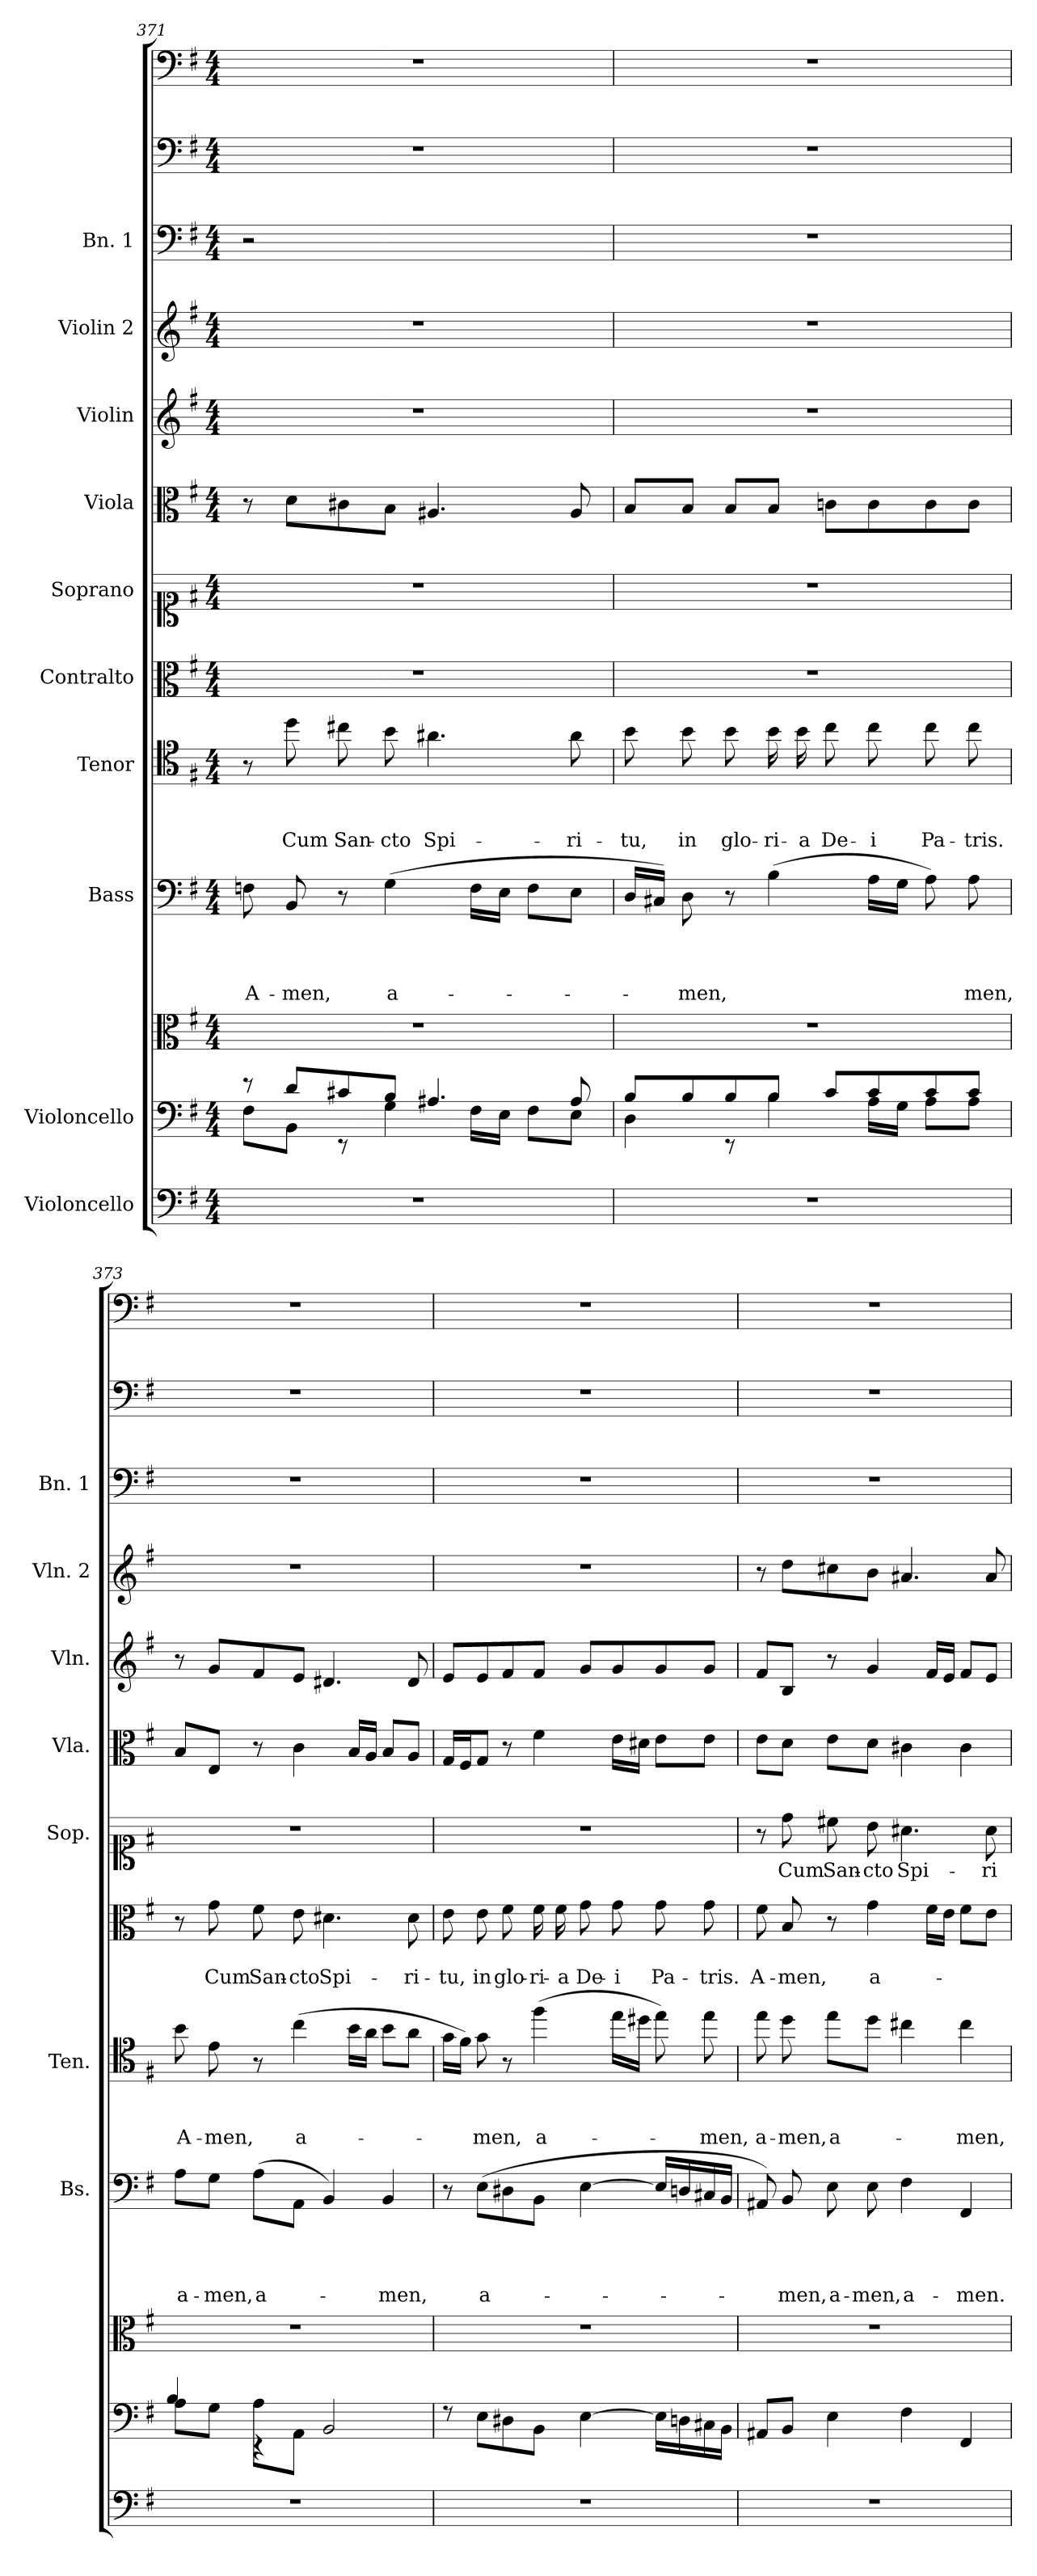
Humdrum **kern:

**kern	**kern	**kern	**kern	**text	**text	**text	**text	**kern	**text	**text	**text	**kern	**text	**text	**kern	**text	**kern	**kern	**kern	**kern	**kern	**kern
*part13	*part12	*part11	*part10	*part10	*part10	*part10	*part10	*part9	*part9	*part9	*part9	*part8	*part8	*part8	*part7	*part7	*part6	*part5	*part4	*part3	*part2	*part1
*staff13	*staff12	*staff11	*staff10	*staff10	*staff10	*staff10	*staff10	*staff9	*staff9	*staff9	*staff9	*staff8	*staff8	*staff8	*staff7	*staff7	*staff6	*staff5	*staff4	*staff3	*staff2	*staff1
*I"Violoncello	*I"Violoncello	*	*I"Bass	*	*	*	*	*I"Tenor	*	*	*	*I"Contralto	*	*	*I"Soprano	*	*I"Viola	*I"Violin	*I"Violin 2	*I"Bn. 1	*	*
*	*	*	*I'Bs.	*	*	*	*	*I'Ten.	*	*	*	*	*	*	*I'Sop.	*	*I'Vla.	*I'Vln.	*I'Vln. 2	*I'Bn. 1	*	*
!!LO:PB:g=z
*clefF4	*clefF4	*clefC3	*clefF4	*	*	*	*	*clefC4	*	*	*	*clefC3	*	*	*clefC1	*	*clefC3	*clefG2	*clefG2	*clefF4	*clefF4	*clefF4
*	*	*	*	*	*	*	*	*ITrd7c12	*	*	*	*	*	*	*	*	*	*	*	*	*	*
*k[f#]	*k[f#]	*k[f#]	*k[f#]	*	*	*	*	*k[f#]	*	*	*	*k[f#]	*	*	*k[f#]	*	*k[f#]	*k[f#]	*k[f#]	*k[f#]	*k[f#]	*k[f#]
*G:	*G:	*G:	*G:	*	*	*	*	*G:	*	*	*	*G:	*	*	*G:	*	*G:	*G:	*G:	*G:	*G:	*G:
*M4/4	*M4/4	*M4/4	*M4/4	*	*	*	*	*M4/4	*	*	*	*M4/4	*	*	*M4/4	*	*M4/4	*M4/4	*M4/4	*M4/4	*M4/4	*M4/4
=371	=371	=371	=371	=371	=371	=371	=371	=371	=371	=371	=371	=371	=371	=371	=371	=371	=371	=371	=371	=371	=371	=371
*	*^	*	*	*	*	*	*	*	*	*	*	*	*	*	*	*	*	*	*	*	*	*
!	!	!	!	!	!	!	!	!LO:LY:b	!	!	!	!	!	!	!	!	!	!	!	!	!	!	!
1r	8re	8F#\L	1r	8Fn\	.	.	.	A-	8r	.	.	.	1r	.	.	1r	.	8r	1r	1r	2r	1r	1r
!	!	!	!	!	!	!	!	!LO:LY:b	!	!	!	!LO:LY:b	!	!	!	!	!	!	!	!	!	!	!
.	8d/L	8BB\J	.	8BB/	.	.	.	-men,	8d\	.	.	Cum	.	.	.	.	.	8d\L	.	.	.	.	.
!	!	!	!	!	!	!	!	!	!	!	!	!LO:LY:b	!	!	!	!	!	!	!	!	!	!	!
.	8c#X/	8rEE	.	8r	.	.	.	.	8c#X\	.	.	San-	.	.	.	.	.	8c#X\	.	.	.	.	.
!	!	!	!	!	!	!	!	!LO:LY:b	!	!	!	!LO:LY:b	!	!	!	!	!	!	!	!	!	!	!
.	8B/J	4G\	.	(<4G\	.	.	.	a-	8B\	.	.	-cto	.	.	.	.	.	8B\J	.	.	.	.	.
!	!	!	!	!	!	!	!	!	!	!	!	!LO:LY:b	!	!	!	!	!	!	!	!	!	!	!
.	4.A#X/	.	.	.	.	.	.	.	4.A#X\	.	.	Spi-	.	.	.	.	.	4.A#X/	.	.	2ryy	.	.
.	.	16F#\LL	.	16F\LL	.	.	.	.	.	.	.	.	.	.	.	.	.	.	.	.	.	.	.
.	.	16E\JJ	.	16E\JJ	.	.	.	.	.	.	.	.	.	.	.	.	.	.	.	.	.	.	.
.	.	8F#\L	.	8F\L	.	.	.	.	.	.	.	.	.	.	.	.	.	.	.	.	.	.	.
!	!	!	!	!	!	!	!	!	!	!	!	!LO:LY:b	!	!	!	!	!	!	!	!	!	!	!
.	8A#/	8E\J	.	8E\J	.	.	.	.	8A#\	.	.	-ri-	.	.	.	.	.	8A#/	.	.	.	.	.
=372	=372	=372	=372	=372	=372	=372	=372	=372	=372	=372	=372	=372	=372	=372	=372	=372	=372	=372	=372	=372	=372	=372	=372
!	!	!	!	!	!	!	!	!	!	!	!	!LO:LY:b	!	!	!	!	!	!	!	!	!	!	!
1r	8B/L	4D\	1r	16D/LL	.	.	.	.	8B\	.	.	-tu,	1r	.	.	1r	.	8B/L	1r	1r	1r	1r	1r
.	.	.	.	16C#X/JJ)	.	.	.	.	.	.	.	.	.	.	.	.	.	.	.	.	.	.	.
!	!	!	!	!	!	!	!	!LO:LY:b	!	!	!	!LO:LY:b	!	!	!	!	!	!	!	!	!	!	!
.	8B/	.	.	8D\	.	.	.	-men,	8B\	.	.	in	.	.	.	.	.	8B/J	.	.	.	.	.
!	!	!	!	!	!	!	!	!LO:LY:b	!	!	!	!LO:LY:b	!	!	!	!	!	!	!	!	!	!	!
.	8B/	8rEE	.	8r	.	.	.	a-	8B\	.	.	glo-	.	.	.	.	.	8B/L	.	.	.	.	.
!	!	!	!	!	!	!	!	!	!	!	!	!LO:LY:b	!	!	!	!	!	!	!	!	!	!	!
.	8B/J	4B\	.	(>4B\	.	.	.	.	16B\	.	.	-ri-	.	.	.	.	.	8B/J	.	.	.	.	.
!	!	!	!	!	!	!	!	!	!	!	!	!LO:LY:b	!	!	!	!	!	!	!	!	!	!	!
.	.	.	.	.	.	.	.	.	16B\	.	.	-a	.	.	.	.	.	.	.	.	.	.	.
!	!	!	!	!	!	!	!	!	!	!	!	!LO:LY:b	!	!	!	!	!	!	!	!	!	!	!
.	8c/L	.	.	.	.	.	.	.	8c\	.	.	De-	.	.	.	.	.	8cni\L	.	.	.	.	.
!	!	!	!	!	!	!	!	!	!	!	!	!LO:LY:b	!	!	!	!	!	!	!	!	!	!	!
.	8c/	16A\LL	.	16A\LL	.	.	.	.	8c\	.	.	-i	.	.	.	.	.	8c\	.	.	.	.	.
.	.	16G\JJ	.	16G\JJ	.	.	.	.	.	.	.	.	.	.	.	.	.	.	.	.	.	.	.
!	!	!	!	!	!	!	!	!	!	!	!	!LO:LY:b	!	!	!	!	!	!	!	!	!	!	!
.	8c/	8A\L	.	8A\)	.	.	.	.	8c\	.	.	Pa-	.	.	.	.	.	8c\	.	.	.	.	.
!	!	!	!	!	!	!	!	!LO:LY:b	!	!	!	!LO:LY:b	!	!	!	!	!	!	!	!	!	!	!
.	8c/J	8A\J	.	8A\	.	.	.	-men,	8c\	.	.	-tris.	.	.	.	.	.	8c\J	.	.	.	.	.
=373	=373	=373	=373	=373	=373	=373	=373	=373	=373	=373	=373	=373	=373	=373	=373	=373	=373	=373	=373	=373	=373	=373	=373
!	!	!	!	!	!	!	!	!LO:LY:b	!	!	!	!LO:LY:b	!	!	!	!	!	!	!	!	!	!	!
1r	8A\L	4B/	1r	8A\L	.	.	.	a-	8B\	.	.	A-	8r	.	.	1r	.	8B/L	8r	1r	1r	1r	1r
!	!	!	!	!	!	!	!	!LO:LY:b	!	!	!	!LO:LY:b	!	!	!LO:LY:b	!	!	!	!	!	!	!	!
.	8G\J	.	.	8G\J	.	.	.	-men,	8E\	.	.	-men,	8g\	.	Cum	.	.	8E/J	8g/L	.	.	.	.
!	!	!	!	!	!	!	!	!LO:LY:b	!	!	!	!	!	!	!LO:LY:b	!	!	!	!	!	!	!	!
.	8A\L	4rEE	.	(>8A\L	.	.	.	a-	8r	.	.	.	8f#\	.	San-	.	.	8r	8f#/	.	.	.	.
!	!	!	!	!	!	!	!	!	!	!	!	!LO:LY:b	!	!	!LO:LY:b	!	!	!	!	!	!	!	!
.	8AA\J	.	.	8AA\J	.	.	.	.	(>4c\	.	.	a-	8e\	.	-cto	.	.	4c\	8e/J	.	.	.	.
!	!	!	!	!	!	!	!	!	!	!	!	!	!	!	!LO:LY:b	!	!	!	!	!	!	!	!
.	2ryy	2BB/	.	4BB/)	.	.	.	.	.	.	.	.	4.d#X\	.	Spi-	.	.	.	4.d#X/	.	.	.	.
.	.	.	.	.	.	.	.	.	16B\LL	.	.	.	.	.	.	.	.	16B/LL	.	.	.	.	.
.	.	.	.	.	.	.	.	.	16A\JJ	.	.	.	.	.	.	.	.	16A/JJ	.	.	.	.	.
!	!	!	!	!	!	!	!	!LO:LY:b	!	!	!	!	!	!	!	!	!	!	!	!	!	!	!
.	.	.	.	4BB/	.	.	.	-men,	8B\L	.	.	.	.	.	.	.	.	8B/L	.	.	.	.	.
!	!	!	!	!	!	!	!	!	!	!	!	!	!	!	!LO:LY:b	!	!	!	!	!	!	!	!
.	.	.	.	.	.	.	.	.	8A\J	.	.	.	8d#\	.	-ri-	.	.	8A/J	8d#/	.	.	.	.
!!LO:PB:g=z
=374	=374	=374	=374	=374	=374	=374	=374	=374	=374	=374	=374	=374	=374	=374	=374	=374	=374	=374	=374	=374	=374	=374	=374
!	!	!	!	!	!	!	!	!	!	!	!	!	!	!	!LO:LY:b	!	!	!	!	!	!	!	!
1r	8r	1ryy	1r	8r	.	.	.	.	16G\LL	.	.	.	8e\	.	-tu,	1r	.	16G/LL	8e/L	1r	1r	1r	1r
.	.	.	.	.	.	.	.	.	16F#\JJ)	.	.	.	.	.	.	.	.	16F#/J	.	.	.	.	.
!	!	!	!	!	!	!	!	!LO:LY:b	!	!	!	!LO:LY:b	!	!	!LO:LY:b	!	!	!	!	!	!	!	!
.	8E\L	.	.	(<8E\L	.	.	.	a-	8G\	.	.	-men,	8e\	.	in	.	.	8G/J	8e/	.	.	.	.
!	!	!	!	!	!	!	!	!	!	!	!	!	!	!	!LO:LY:b	!	!	!	!	!	!	!	!
.	8D#X\	.	.	8D#X\	.	.	.	.	8r	.	.	.	8f#\	.	glo-	.	.	8r	8f#/	.	.	.	.
!	!	!	!	!	!	!	!	!	!	!	!	!LO:LY:b	!	!	!LO:LY:b	!	!	!	!	!	!	!	!
.	8BB\J	.	.	8BB\J	.	.	.	.	(>4f#\	.	.	a-	16f#\	.	-ri-	.	.	4f#\	8f#/J	.	.	.	.
!	!	!	!	!	!	!	!	!	!	!	!	!	!	!	!LO:LY:b	!	!	!	!	!	!	!	!
.	.	.	.	.	.	.	.	.	.	.	.	.	16f#\	.	-a	.	.	.	.	.	.	.	.
!	!	!	!	!	!	!	!	!	!	!	!	!	!	!	!LO:LY:b	!	!	!	!	!	!	!	!
.	[>4E\	.	.	[>4E\	.	.	.	.	.	.	.	.	8g\	.	De-	.	.	.	8g/L	.	.	.	.
!	!	!	!	!	!	!	!	!	!	!	!	!	!	!	!LO:LY:b	!	!	!	!	!	!	!	!
.	.	.	.	.	.	.	.	.	16e\LL	.	.	.	8g\	.	-i	.	.	16e\LL	8g/	.	.	.	.
.	.	.	.	.	.	.	.	.	16d#X\JJ	.	.	.	.	.	.	.	.	16d#X\JJ	.	.	.	.	.
!	!	!	!	!	!	!	!	!	!	!	!	!	!	!	!LO:LY:b	!	!	!	!	!	!	!	!
.	16E\LL]	.	.	16E/LL]	.	.	.	.	8e\)	.	.	.	8g\	.	Pa-	.	.	8e\L	8g/	.	.	.	.
.	16Dn\	.	.	16Dn/	.	.	.	.	.	.	.	.	.	.	.	.	.	.	.	.	.	.	.
!	!	!	!	!	!	!	!	!	!	!	!	!LO:LY:b	!	!	!LO:LY:b	!	!	!	!	!	!	!	!
.	16C#X\	.	.	16C#X/	.	.	.	.	8e\	.	.	-men,	8g\	.	-tris.	.	.	8e\J	8g/J	.	.	.	.
.	16BB\JJ	.	.	16BB/JJ	.	.	.	.	.	.	.	.	.	.	.	.	.	.	.	.	.	.	.
=375	=375	=375	=375	=375	=375	=375	=375	=375	=375	=375	=375	=375	=375	=375	=375	=375	=375	=375	=375	=375	=375	=375	=375
!	!	!	!	!	!	!	!	!	!	!	!	!LO:LY:b	!	!	!LO:LY:b	!	!	!	!	!	!	!	!
1r	8AA#X/L	1ryy	1r	8AA#X/)	.	.	.	.	8e\	.	.	a-	8f#\	.	A-	8r	.	8e\L	8f#/L	8r	1r	1r	1r
!	!	!	!	!	!	!	!	!LO:LY:b	!	!	!	!LO:LY:b	!	!	!LO:LY:b	!	!LO:LY:b	!	!	!	!	!	!
.	8BB/J	.	.	8BB/	.	.	.	-men,	8d\	.	.	-men,	8B/	.	-men,	8dd\	Cum	8d\J	8B/J	8dd\L	.	.	.
!	!	!	!	!	!	!	!	!LO:LY:b	!	!	!	!LO:LY:b	!	!	!	!	!LO:LY:b	!	!	!	!	!	!
.	4E\	.	.	8E\	.	.	.	a-	8e\L	.	.	a-	8r	.	.	8cc#X\	San-	8e\L	8r	8cc#X\	.	.	.
!	!	!	!	!	!	!	!	!LO:LY:b	!	!	!	!	!	!	!LO:LY:b	!	!LO:LY:b	!	!	!	!	!	!
.	.	.	.	8E\	.	.	.	-men,	8d\J	.	.	.	4g\	.	a-	8b\	-cto	8d\J	4g/	8b\J	.	.	.
!	!	!	!	!	!	!	!	!LO:LY:b	!	!	!	!	!	!	!	!	!LO:LY:b	!	!	!	!	!	!
.	4F#\	.	.	4F#\	.	.	.	a-	4c#X\	.	.	.	.	.	.	4.a#X\	Spi-	4c#X\	.	4.a#X/	.	.	.
.	.	.	.	.	.	.	.	.	.	.	.	.	16f#\LL	.	.	.	.	.	16f#/LL	.	.	.	.
.	.	.	.	.	.	.	.	.	.	.	.	.	16e\JJ	.	.	.	.	.	16e/JJ	.	.	.	.
!	!	!	!	!	!	!	!	!LO:LY:b	!	!	!	!LO:LY:b	!	!	!	!	!	!	!	!	!	!	!
.	4FF#/	.	.	4FF#/	.	.	.	-men.	4c#\	.	.	-men,	8f#\L	.	.	.	.	4c#\	8f#/L	.	.	.	.
!	!	!	!	!	!	!	!	!	!	!	!	!	!	!	!	!	!LO:LY:b	!	!	!	!	!	!
.	.	.	.	.	.	.	.	.	.	.	.	.	8e\J	.	.	8a#\	-ri-	.	8e/J	8a#/	.	.	.
*	*v	*v	*	*	*	*	*	*	*	*	*	*	*	*	*	*	*	*	*	*	*	*	*
=	=	=	=	=	=	=	=	=	=	=	=	=	=	=	=	=	=	=	=	=	=	=
*-	*-	*-	*-	*-	*-	*-	*-	*-	*-	*-	*-	*-	*-	*-	*-	*-	*-	*-	*-	*-	*-	*-
